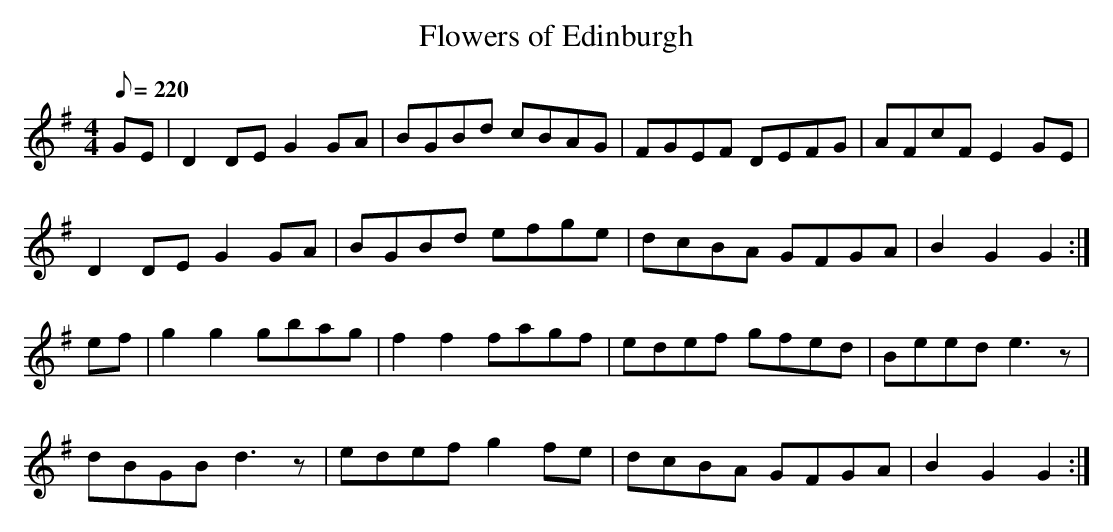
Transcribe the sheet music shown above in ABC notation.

X:1
T:Flowers of Edinburgh
M:4/4
L:1/8
Q:220
K:G
GE|D2 DE G2 GA|BGBd cBAG|FGEF DEFG|AFcF E2 GE|!
D2 DE G2 GA|BGBd efge|dcBA GFGA|B2 G2 G2:|!
ef|g2 g2 gbag|f2 f2 fagf|edef gfed|Beed e3 z|!
dBGB d3 z|edef g2 fe|dcBA GFGA|B2 G2 G2:|!
